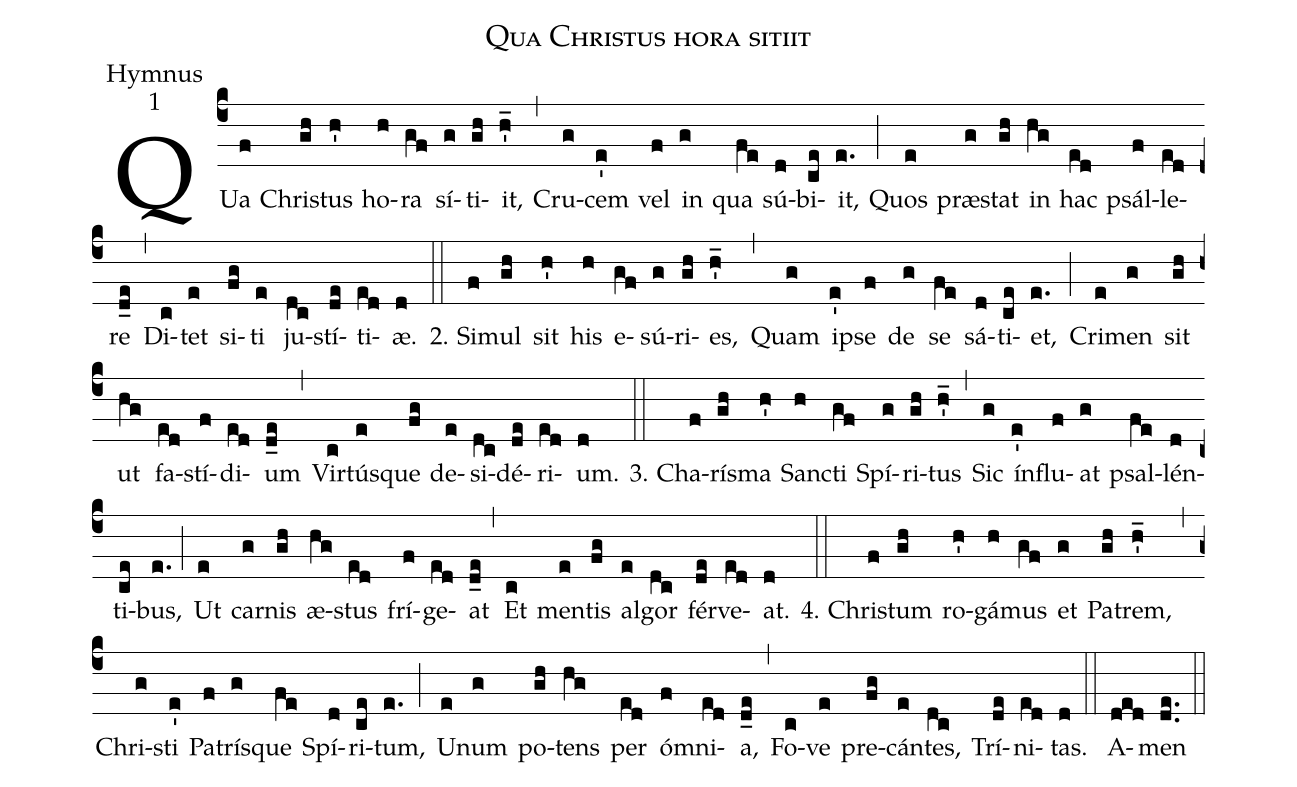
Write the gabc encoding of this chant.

name:Qua Christus hora sitiit;
office-part:Hymnus;
mode:1;
%%
(c4)QUa(f) Chri(gh)stus(h') ho(h)ra(gf) sí(g)ti(gh)it,(h'_) (,)
Cru(g)cem(e') vel(f) in(g) qua(fe) sú(d)bi(ce)it,(e.) (;)
Quos(e) præ(g)stat(gh) in(hg) hac(ed) psál(f)le(ed)re(d_e) (,)
Di(c)tet(e) si(fg)ti(e) ju(dc)stí(de)ti(ed)æ.(d) (::)

2. Si(f)mul(gh) sit(h') his(h) e(gf)sú(g)ri(gh)es,(h'_) (,)
Quam(g) i(e')pse(f) de(g) se(fe) sá(d)ti(ce)et,(e.) (;)
Cri(e)men(g) sit(gh) ut(hg) fa(ed)stí(f)di(ed)um(d_e) (,)
Vir(c)tús(e)que(fg) de(e)si(dc)dé(de)ri(ed)um.(d) (::)

3. Cha(f)rís(gh)ma(h') San(h)cti(gf) Spí(g)ri(gh)tus(h'_) (,)
Sic(g) ín(e')flu(f)at(g) psal(fe)lén(d)ti(ce)bus,(e.) (;)
Ut(e) car(g)nis(gh) æ(hg)stus(ed) frí(f)ge(ed)at(d_e) (,)
Et(c) men(e)tis(fg) al(e)gor(dc) fér(de)ve(ed)at.(d) (::)

4. Chri(f)stum(gh) ro(h')gá(h)mus(gf) et(g) Pa(gh)trem,(h'_) (,)
Chri(g)sti(e') Pa(f)trís(g)que(fe) Spí(d)ri(ce)tum,(e.) (;)
U(e)num(g) po(gh)tens(hg) per(ed) óm(f)ni(ed)a,(d_e) (,)
Fo(c)ve(e) pre(fg)cán(e)tes,(dc) Trí(de)ni(ed)tas.(d) (::)
A(ded)men(de..) (::)
